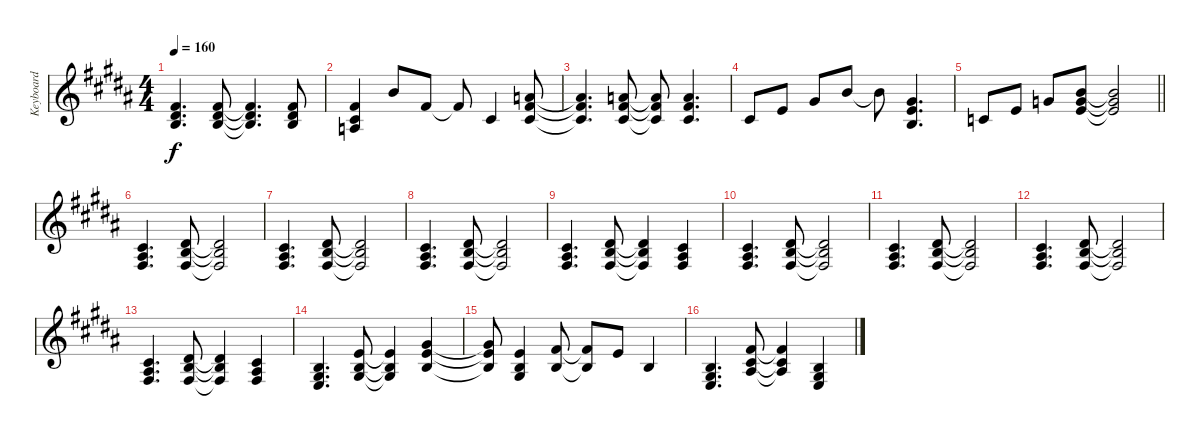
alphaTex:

\track ("Keyboard" "Keyboard") {instrument acousticgrandpiano}
\staff {score}
\tuning (E4 B3 G3 D3 A2 E2 B1) {hide}
\ts (4 4)
\tempo 160
\clef g2
\ks b
(2.1{t} 4.2{t} 4.3{t}).4{d dy f} (2.1 4.2 4.3).8 (2.1{t} 4.2{t} 4.3{t}).4{d} (2.1 4.2 4.3).8 |
(2.1 2.2 2.3).4 7.1.8 2.1.8 2.1{t}.8 2.2.4 (5.1 7.2 6.3).8 |
(5.1{t} 7.2{t} 6.3{t}).4{d} (5.1 7.2 6.3).8 (5.1{t} 7.2{t} 6.3{t}).8 (5.1 7.2 6.3).4{d} |
6.3.8 5.2.8 4.1.8 7.1.8 7.1{t}.8 (4.1 5.2 4.3).4{d} |
\barLineRight lightlight
5.3.8 5.2.8 3.1.8 (7.1 8.2 9.3).8 (7.1{t} 8.2{t} 9.3{t}).2 |
(2.2 3.3 4.4).4{d} (4.2 4.3 4.4).8 (4.2{t} 4.3{t} 4.4{t}).2 |
(2.2 3.3 4.4).4{d} (4.2 4.3 4.4).8 (4.2{t} 4.3{t} 4.4{t}).2 |
(2.2 3.3 4.4).4{d} (4.2 4.3 4.4).8 (4.2{t} 4.3{t} 4.4{t}).2 |
(2.2 3.3 4.4).4{d} (4.2 4.3 4.4).8 (4.2{t} 4.3{t} 4.4{t}).4 (2.2 3.3 4.4).4 |
(2.2 3.3 4.4).4{d} (4.2 4.3 4.4).8 (4.2{t} 4.3{t} 4.4{t}).2 |
(2.2 3.3 4.4).4{d} (4.2 4.3 4.4).8 (4.2{t} 4.3{t} 4.4{t}).2 |
(2.2 3.3 4.4).4{d} (4.2 4.3 4.4).8 (4.2{t} 4.3{t} 4.4{t}).2 |
(2.2 3.3 4.4).4{d} (4.2 4.3 4.4).8 (4.2{t} 4.3{t} 4.4{t}).4 (2.2 3.3 4.4).4 |
(0.2 1.3 2.4).4{d} (0.1 0.2 1.3).8 (0.1{t} 0.2{t} 1.3{t}).4 (4.1 5.2 4.3).4 |
(4.1{t} 5.2{t} 4.3{t}).8 (0.1 0.2 1.3).4 (2.1 0.2).8 (2.1{t} 0.2{t}).8 0.1.8 0.2.4 |
(0.2 1.3 2.4).4{d} (2.1 2.2 3.3).8 (2.1{t} 2.2{t} 3.3{t}).4 (0.2 1.3 2.4).4
